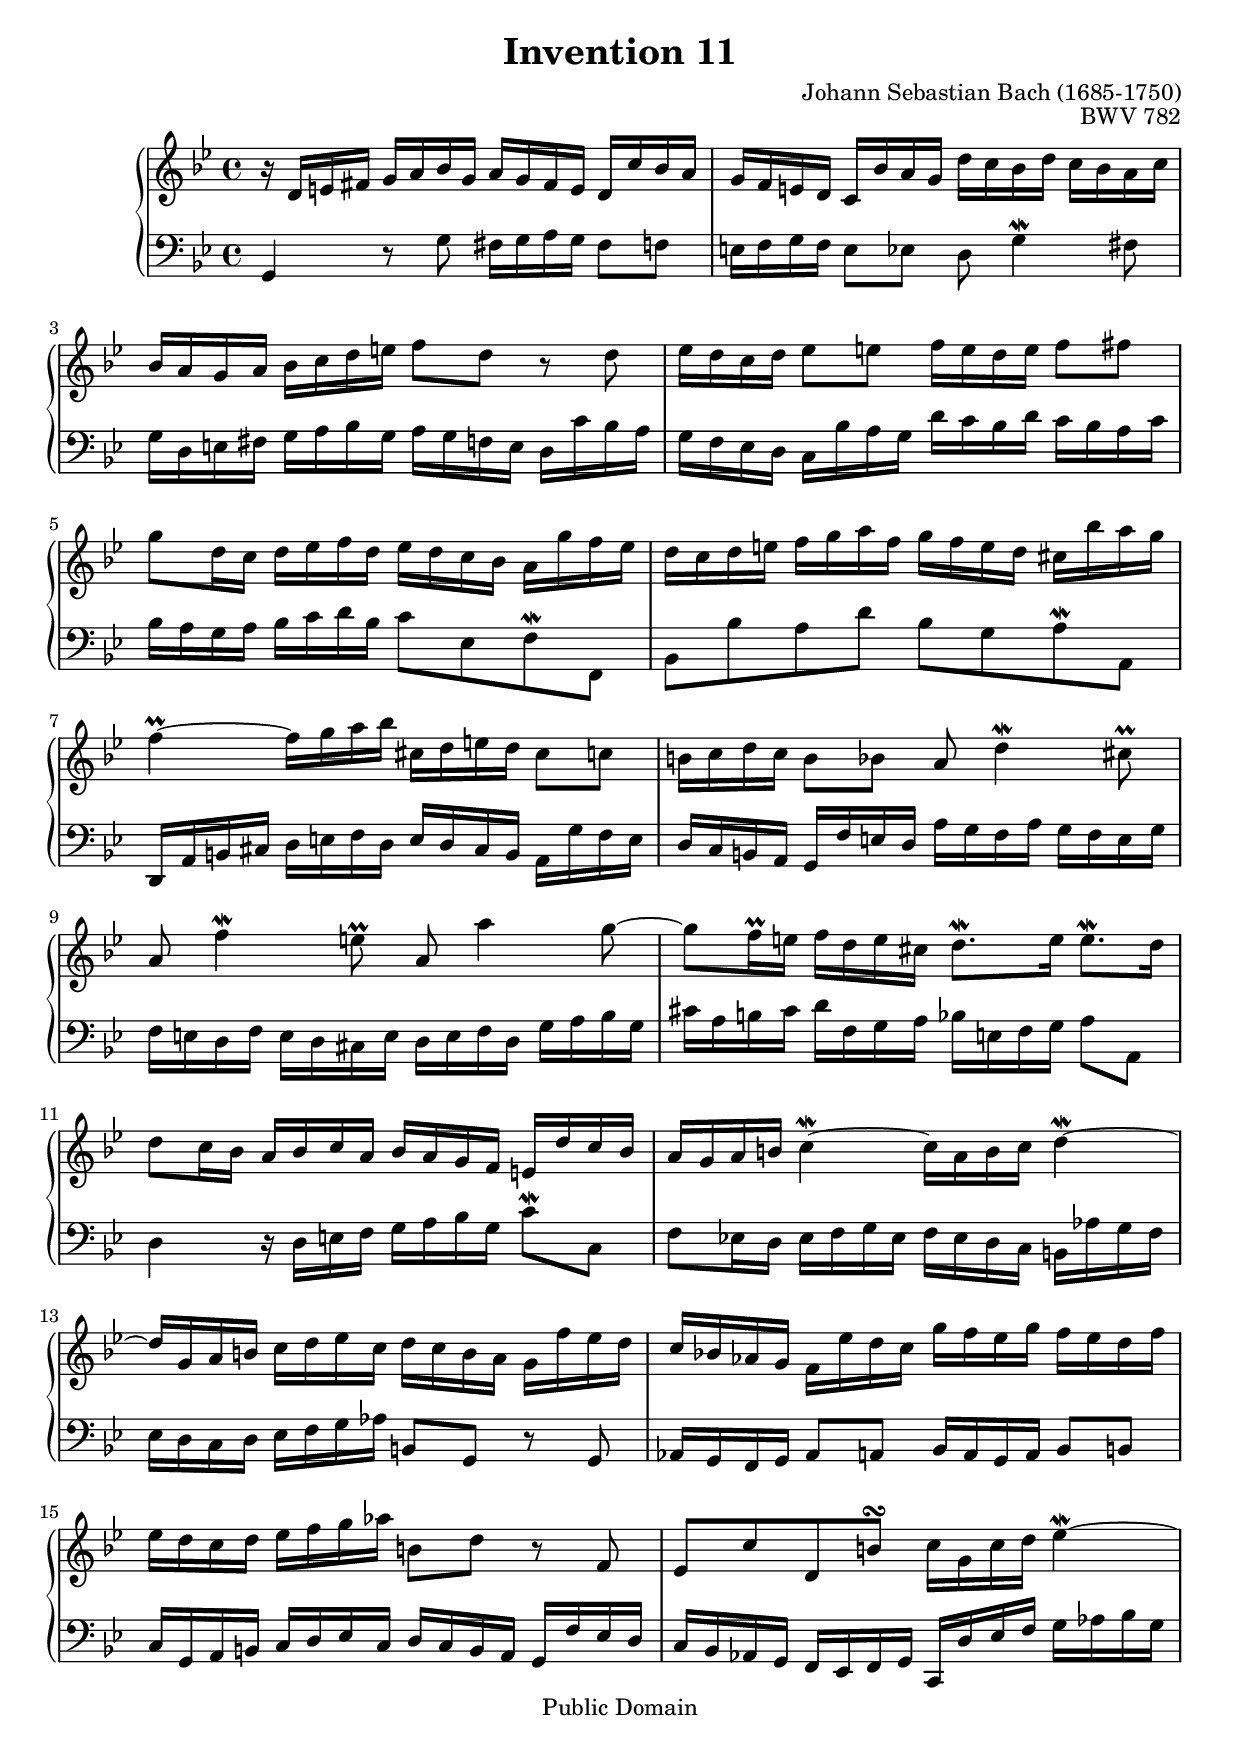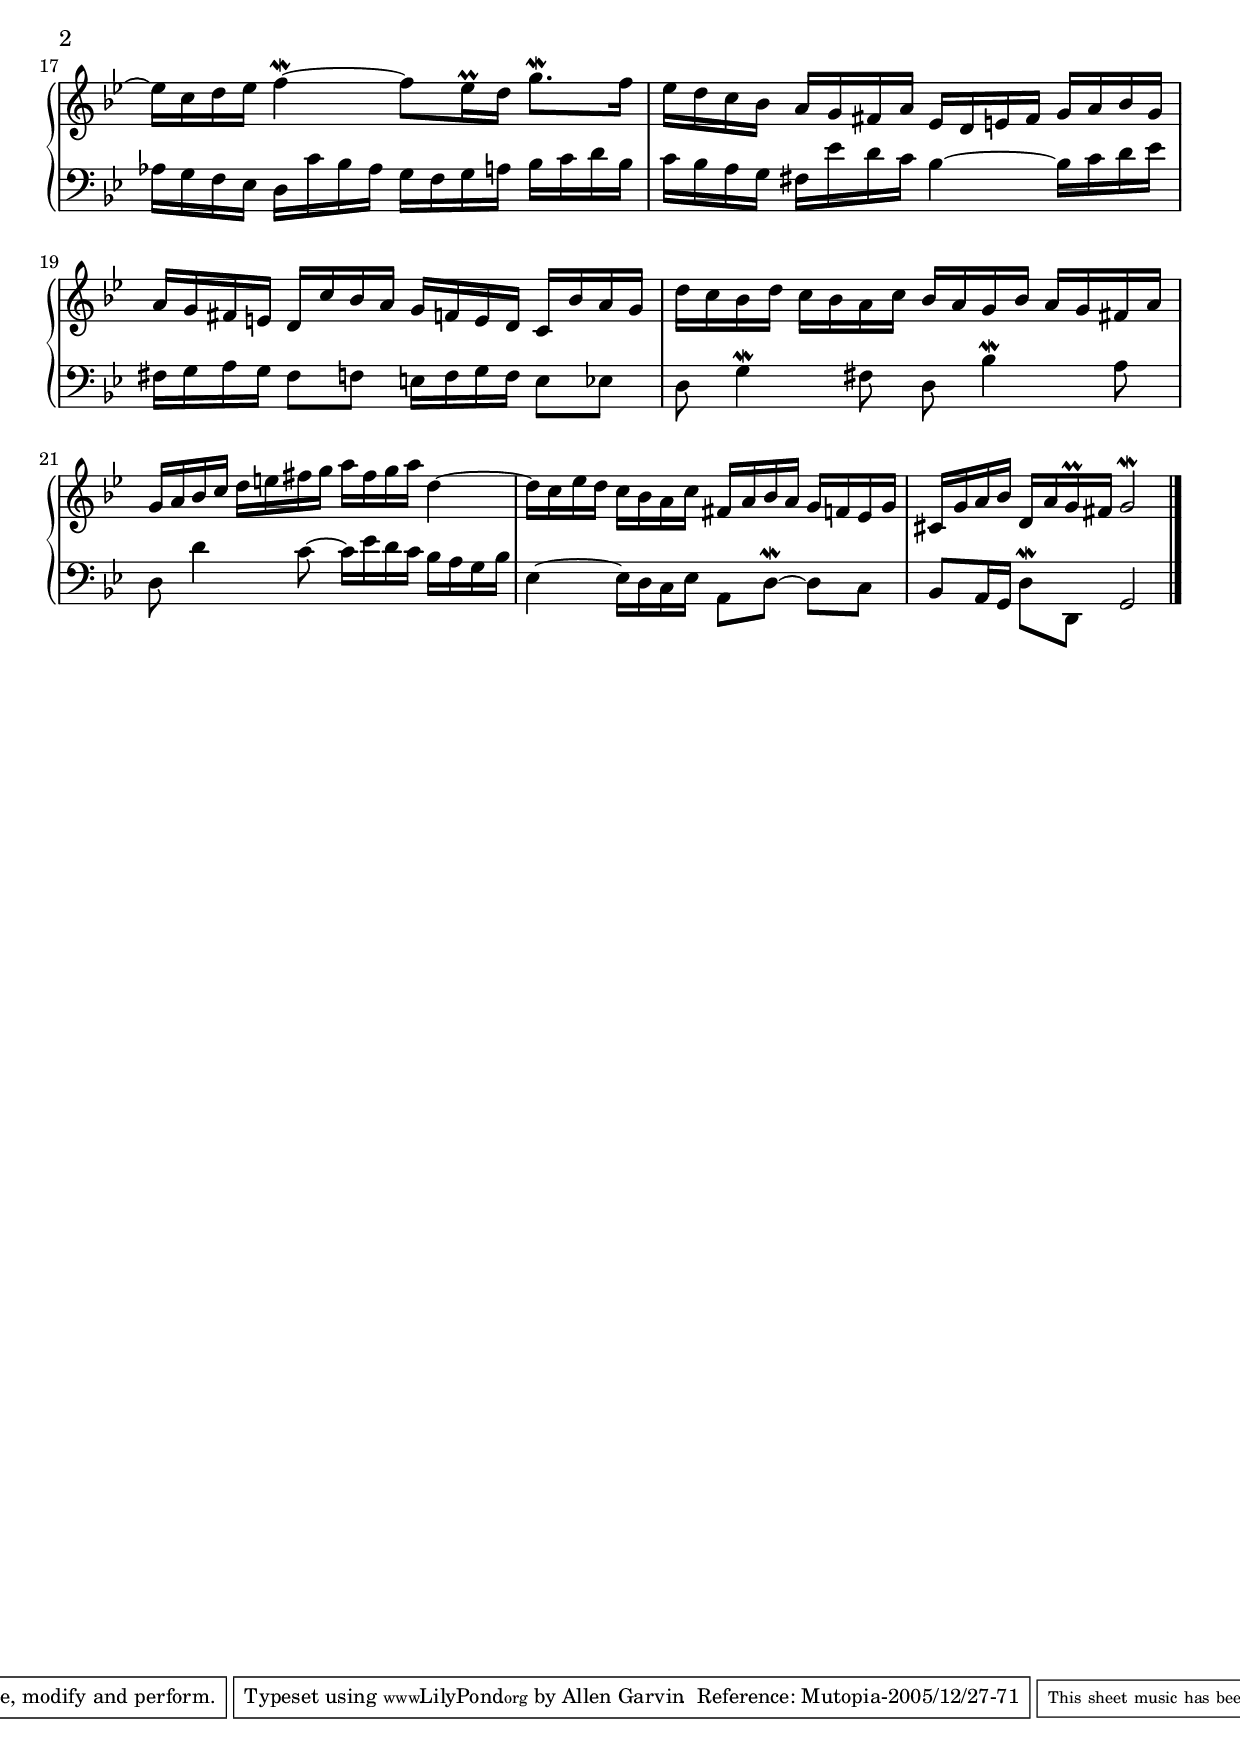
\header {
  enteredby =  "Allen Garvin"
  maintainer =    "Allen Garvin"
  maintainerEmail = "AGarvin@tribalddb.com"
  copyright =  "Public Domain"
  filename =   "bach-invention-11.ly"
  title =   "Invention 11"
  opus =    "BWV 782"
  composer =   "Johann Sebastian Bach (1685-1750)"
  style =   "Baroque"
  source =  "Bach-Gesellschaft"
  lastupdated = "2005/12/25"

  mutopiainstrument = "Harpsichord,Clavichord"
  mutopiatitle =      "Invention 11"
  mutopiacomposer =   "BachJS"
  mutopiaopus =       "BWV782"

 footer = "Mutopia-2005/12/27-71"
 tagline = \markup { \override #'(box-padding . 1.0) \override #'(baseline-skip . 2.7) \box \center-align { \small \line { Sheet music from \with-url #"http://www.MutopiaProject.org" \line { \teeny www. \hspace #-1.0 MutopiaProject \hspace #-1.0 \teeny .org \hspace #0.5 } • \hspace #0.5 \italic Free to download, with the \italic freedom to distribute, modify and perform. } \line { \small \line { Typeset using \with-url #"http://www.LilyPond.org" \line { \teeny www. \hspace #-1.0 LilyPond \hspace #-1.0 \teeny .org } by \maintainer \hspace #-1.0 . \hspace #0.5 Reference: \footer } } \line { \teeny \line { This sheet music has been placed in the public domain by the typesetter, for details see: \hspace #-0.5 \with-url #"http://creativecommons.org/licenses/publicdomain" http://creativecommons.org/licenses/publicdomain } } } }
}

\version "2.6.4"

voiceone =  \relative c' {
  \set Staff.midiInstrument = "harpsichord"
  \key g \minor
  \time 4/4

  r16  d[ e fis]  g[ a bes g]  a[ g fis e]  d[ c' bes a] |
  g[ f e d]  c[ bes' a g]  d'[ c bes d]  c[ bes a c] |
  bes[ a g a]  bes[ c d e]  f8[ d] r d |
  ees16[ d c d]  ees8[ e]  f16[ e d e]  f8[ fis] |
  g8[ d16 c]  d[ ees f d]  ees[ d c bes]  a[ g' f ees] |
  d[ c d e]  f[ g a f]  g[ f e d]  cis[ bes' a g] |
  f4\prall ~  f16[ g a bes]  cis,[ d e d]  cis8[ c] |
  b16[ c d c]  b8[ bes] a d4\mordent cis8\prall |
  a f'4\mordent e8\prall a, a'4 g8 ~ |
  g[ f16\prall e]  f[ d e cis]  d8.[\mordent e16]  e8.[\mordent d16] |
  d8[ c16 bes]  a[ bes c a]  bes[ a g f]  e[ d' c bes] |
  a[ g a b] c4\mordent ~  c16[ a b c] d4\mordent ~ |
  d16[ g, a b]  c[ d ees c]  d[ c b a]  g[ f' ees d] |
  c[ bes! aes g]  f[ ees' d c]  g'[ f ees g]  f[ ees d f] |
  ees[ d c d]  ees[ f g aes]  b,8[ d] r f, |
  ees[ c' d, b'\turn]  c16[ g c d] ees4\mordent ~ |
  ees16[ c d ees] f4\mordent ~  f8[ ees16\prall d]  g8.[\mordent f16] |
  ees[ d c bes]  a[ g fis a]  ees[ d e fis]  g[ a bes g] |
  a[ g fis e]  d[ c' bes a]  g[ f e d]  c[ bes' a g] |
  d'[ c bes d]  c[ bes a c]  bes[ a g bes]  a[ g fis a] |
  g[ a bes c]  d[ e fis g]  a[ fis g a] d,4 ~ |
  d16[ c ees d]  c[ bes a c]  fis,[ a bes a]  g[ f ees g] |
  cis,[ g' a bes]  d,[ a' g\prall fis] g2\mordent  \bar "|."
}

voicetwo =  \relative c {
  \set Staff.midiInstrument = "harpsichord"
  \key g \minor
  \time 4/4
  \clef "bass"

  g4 r8 g'  fis16[ g a g]  fis8[ f] |
  e16[ f g f]  e8[ ees] d g4\mordent fis8 |
  g16[ d e fis]  g[ a bes g]  a[ g f e]  d[ c' bes a] |
  g[ f ees d]  c[ bes' a g]  d'[ c bes d]  c[ bes a c] |
  bes[ a g a]  bes[ c d bes]  c8[ ees, f\mordent f,]
  bes[ bes' a d]  bes[ g a\mordent a,] |
  d,16[ a' b cis]  d[ e f d]  e[ d cis b]  a[ g' f e] |
  d[ c b a]  g[ f' e d]  a'[ g f a]  g[ f e g] |
  f[ e d f]  e[ d cis e]  d[ e f d]  g[ a bes g] |
  cis[ a b cis]  d[ f, g a]  bes[ e, f g]  a8[ a,] |
  d4 r16  d[ e f]  g[ a bes g]  c8[\mordent c,] |
  f[ ees!16 d]  ees[ f g ees]  f[ ees d c]  b[ aes' g f] |
  ees[ d c d]  ees[ f g aes]  b,8[ g] r g |
  aes16[ g f g]  aes8[ a]  bes16[ a g a]  bes8[ b] |
  c16[ g a b]  c[ d ees c]  d[ c b a]  g[ f' ees d] |
  c[ bes aes g]  f[ ees f g]  c,[ d' ees f]  g[ aes bes g] |
  aes[ g f ees]  d[ c' bes aes]  g[ f g a]  bes[ c d bes] |
  c[ bes a g]  fis[ ees' d c] bes4 ~  bes16[ c d ees] |
  fis,[ g a g]  fis8[ f]  e16[ f g f]  e8[ ees]
  d8 g4\mordent fis8 d bes'4\mordent a8 |
  d, d'4 c8 ~  c16[ ees d c]  bes[ a g bes] |
  ees,4 ~  ees16[ d c ees] \stemDown  a,8[ d\mordent] ~  d[ c] \stemNeutral |
  bes[ a16 g] \stemDown  d'8[\mordent d,] \stemNeutral g2 \bar "|."
}

\score {
   \context GrandStaff <<
    \context Staff = "one" <<
      \voiceone
    >>
    \context Staff = "two" <<
      \voicetwo
    >>
  >>

  \layout{ }
  \midi { \tempo 4 = 85 }
}

%{
changes by Urs Metzger, 2005/12/25
version 1.6.10 => 2.6.4
voiceone, bar 14: g[ f ees g'] => g'[ f ees g]
midiInstrument none = "harpsichord"
%}

